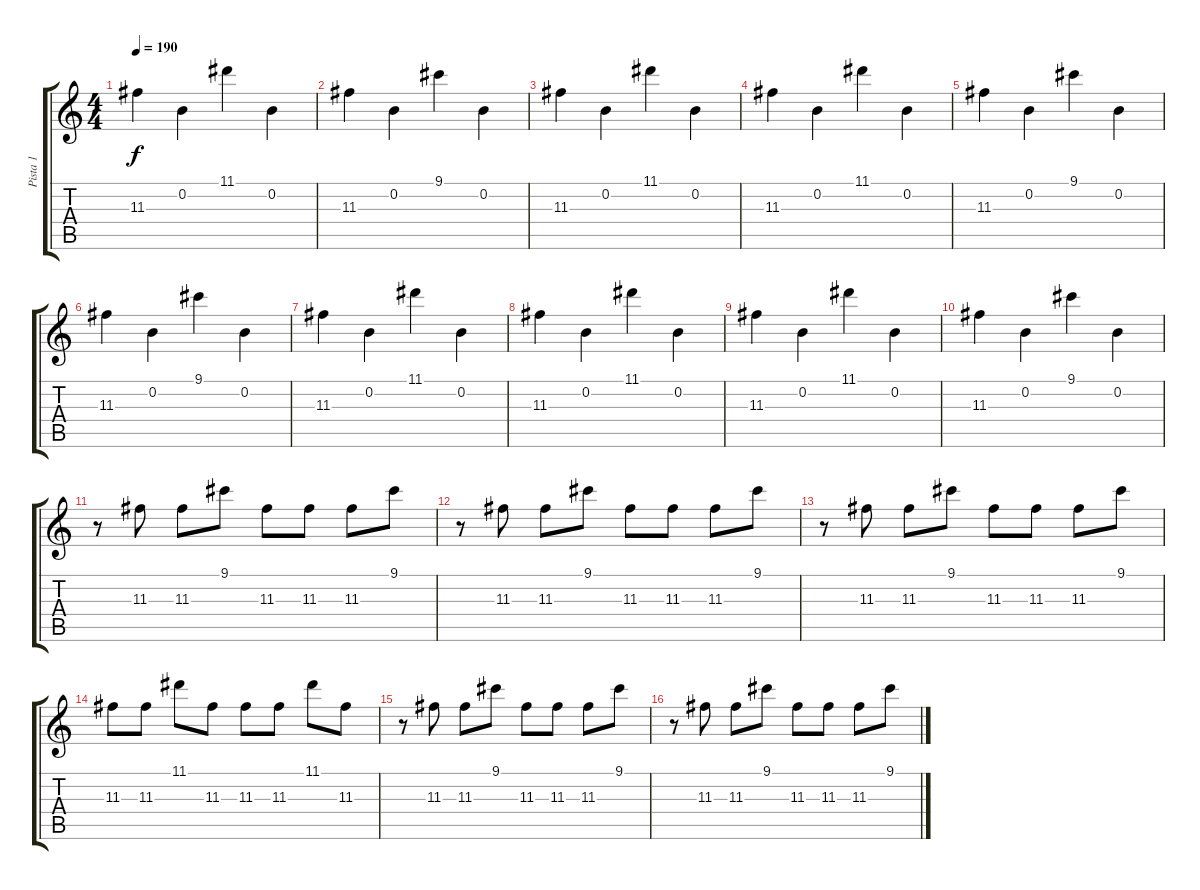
\track ("Pista 1" "Pista 1") {instrument acousticguitarsteel}
\staff {score tabs}
\tuning (E4 B3 G3 D3 A2 E2) {hide}
\ts (4 4)
\tempo 190
\clef g2
\ks c
11.3.4{dy f} 0.2.4 11.1.4 0.2.4 |
11.3.4 0.2.4 9.1.4 0.2.4 |
11.3.4 0.2.4 11.1.4 0.2.4 |
11.3.4 0.2.4 11.1.4 0.2.4 |
11.3.4 0.2.4 9.1.4 0.2.4 |
11.3.4 0.2.4 9.1.4 0.2.4 |
11.3.4 0.2.4 11.1.4 0.2.4 |
11.3.4 0.2.4 11.1.4 0.2.4 |
11.3.4 0.2.4 11.1.4 0.2.4 |
11.3.4 0.2.4 9.1.4 0.2.4 |
r.8 11.3.8 11.3.8 9.1.8 11.3.8 11.3.8 11.3.8 9.1.8 |
r.8 11.3.8 11.3.8 9.1.8 11.3.8 11.3.8 11.3.8 9.1.8 |
r.8 11.3.8 11.3.8 9.1.8 11.3.8 11.3.8 11.3.8 9.1.8 |
11.3.8 11.3.8 11.1.8 11.3.8 11.3.8 11.3.8 11.1.8 11.3.8 |
r.8 11.3.8 11.3.8 9.1.8 11.3.8 11.3.8 11.3.8 9.1.8 |
r.8 11.3.8 11.3.8 9.1.8 11.3.8 11.3.8 11.3.8 9.1.8
